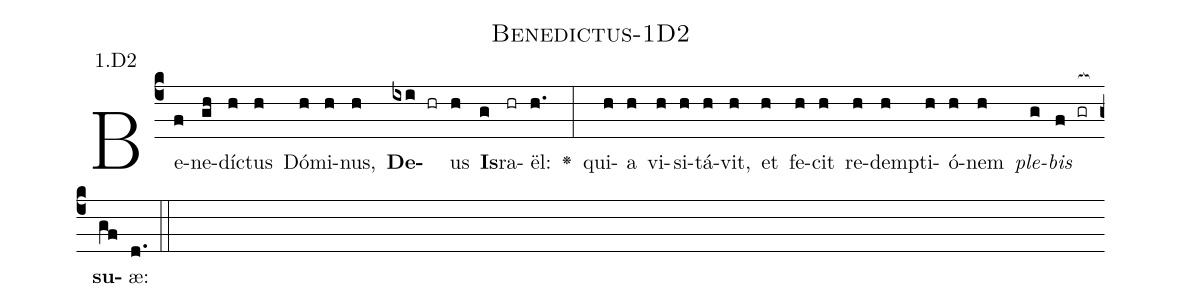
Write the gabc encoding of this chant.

name: Benedictus-1D2;
annotation: 1.D2;
%%
(c4)Be(f)ne(gh)dí(h)ctus(h) Dó(h)mi(h)nus,(h) <b>De</b>(ixi hr)us(h) <b>Is</b>(g)ra(hr)ël:(h.) <v>\greheightstar</v>(:) qui(h)a(h) vi(h)si(h)tá(h)vit,(h) et(h) fe(h)cit(h) re(h)dem(h)pti(h)ó(h)nem(h) <i>ple</i>(g)<i>bis</i>(f gr[ocb:1{]) <b>su</b>(gf[ocb:0}])æ:(d.) (::)


%E(h) u(h) o(g) u(f) a(gf) e.(d.) (::)
